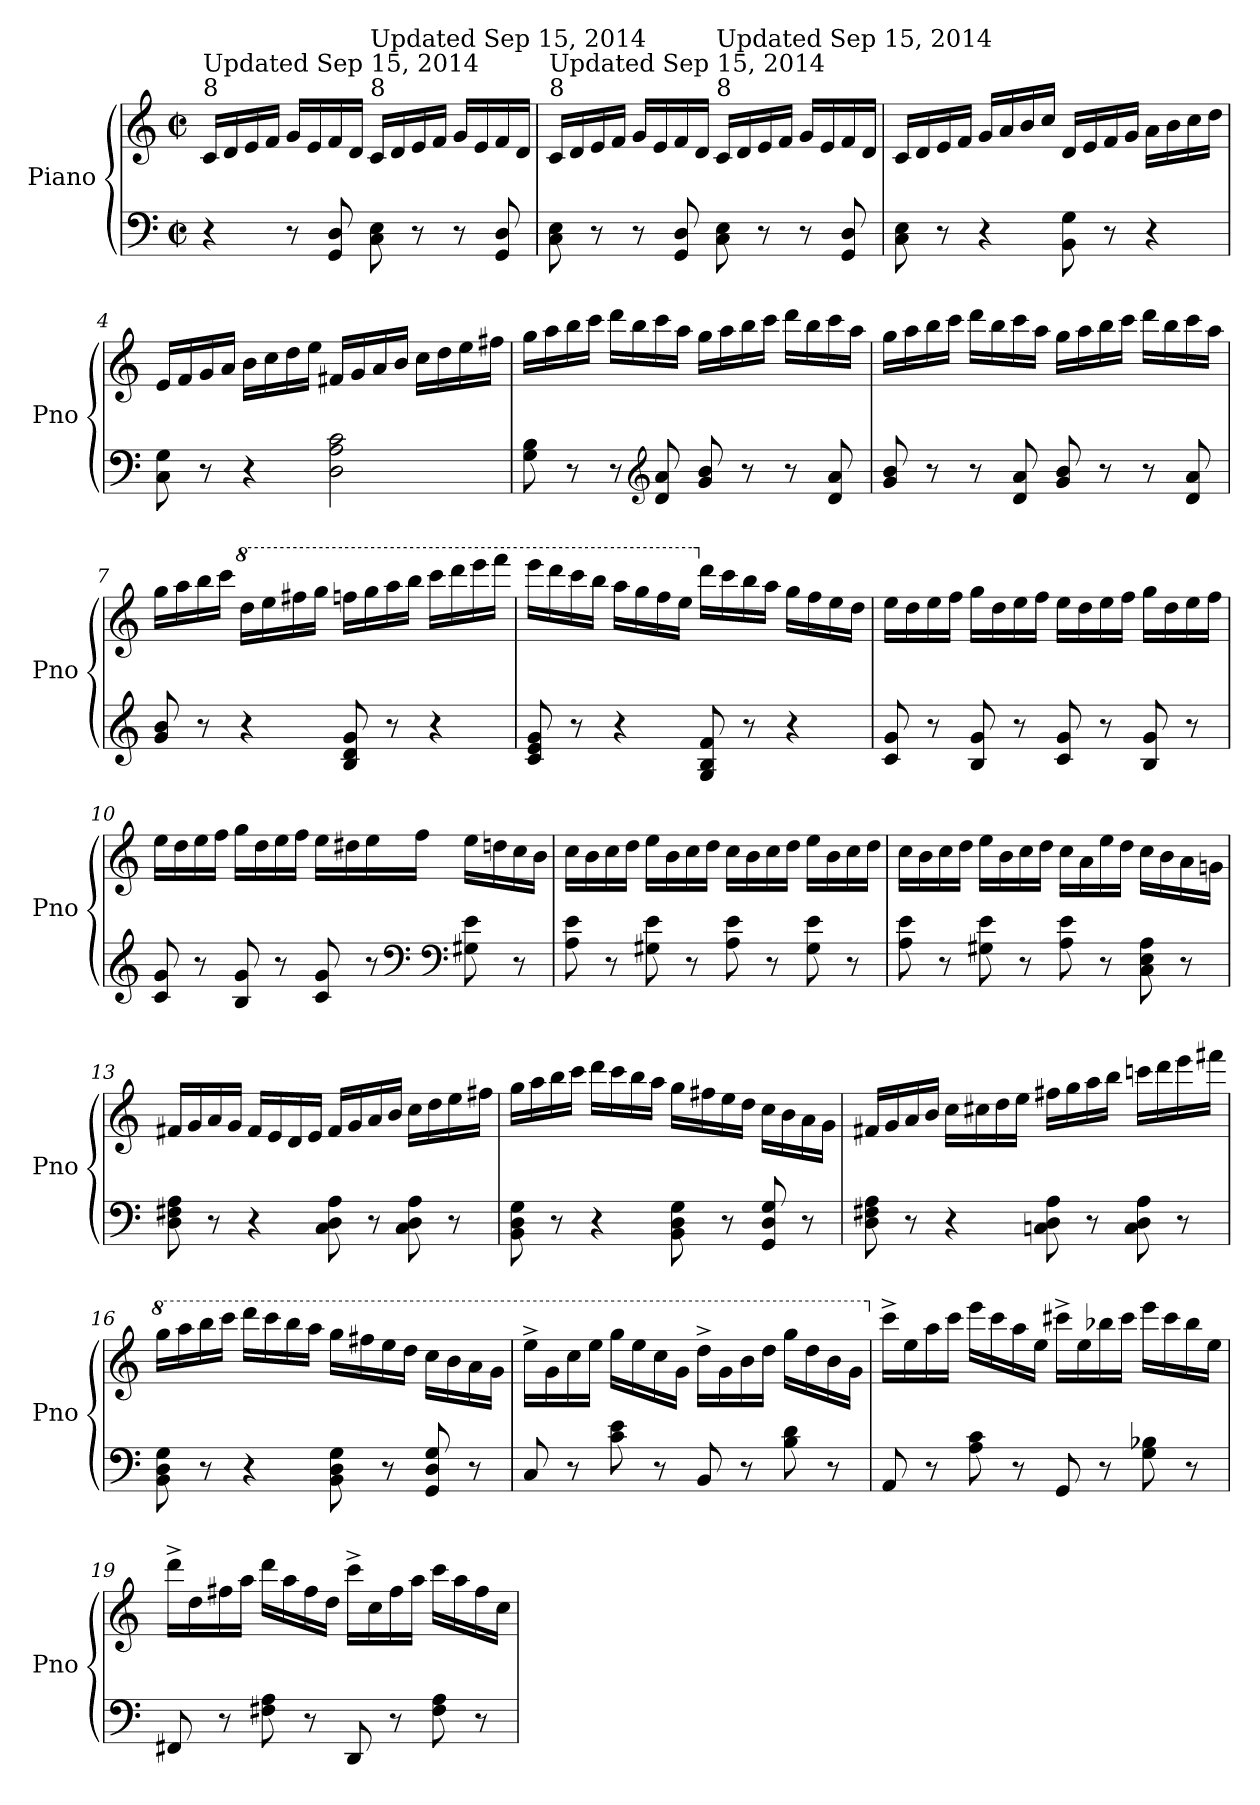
**kern	**kern
*part1	*part1
*staff2	*staff1
*I"Piano	*
*I'Pno	*
*clefF4	*clefG2
*k[]	*k[]
*M4/4	*M4/4
*met(c|)	*met(c|)
=1	=1
!	!LO:TX:a:t=8
!	!LO:TX:a:t=Updated Sep 15, 2014
4r	16c/LL
.	16d/
.	16e/
.	16f/JJ
8r	16g/LL
.	16e/
8GG/<< 8D/<<	16f/
.	16d/JJ
!	!LO:TX:a:t=8
!	!LO:TX:a:t=Updated Sep 15, 2014
8C\<< 8E\<<	16c/LL
.	16d/
8r	16e/
.	16f/JJ
8r	16g/LL
.	16e/
8GG/<< 8D/<<	16f/
.	16d/JJ
=2	=2
!	!LO:TX:a:t=8
!	!LO:TX:a:t=Updated Sep 15, 2014
8C\<< 8E\<<	16c/LL
.	16d/
8r	16e/
.	16f/JJ
8r	16g/LL
.	16e/
8GG/<< 8D/<<	16f/
.	16d/JJ
!	!LO:TX:a:t=8
!	!LO:TX:a:t=Updated Sep 15, 2014
8C\<< 8E\<<	16c/LL
.	16d/
8r	16e/
.	16f/JJ
8r	16g/LL
.	16e/
8GG/<< 8D/<<	16f/
.	16d/JJ
=3	=3
8C\<< 8E\<<	16c/LL
.	16d/
8r	16e/
.	16f/JJ
4r	16g/LL
.	16a/
.	16b/
.	16cc/JJ
8BB\<< 8G\<<	16d/LL
.	16e/
8r	16f/
.	16g/JJ
4r	16a\LL
.	16b\
.	16cc\
.	16dd\JJ
!!LO:LB:g=z
=4	=4
8C\<< 8G\<<	16e/LL
.	16f/
8r	16g/
.	16a/JJ
4r	16b\LL
.	16cc\
.	16dd\
.	16ee\JJ
2D\<<< 2A\<<< 2c\<<<	16f#X/LL
.	16g/
.	16a/
.	16b/JJ
.	16cc\LL
.	16dd\
.	16ee\
.	16ff#X\JJ
=5	=5
8G\<< 8B\<<	16gg\LL
.	16aa\
8r	16bb\
.	16ccc\JJ
8r	16ddd\LL
.	16bb\
*clefG2	*
8d/<< 8a/<<	16ccc\
.	16aa\JJ
8g/<< 8b/<<	16gg\LL
.	16aa\
8r	16bb\
.	16ccc\JJ
8r	16ddd\LL
.	16bb\
8d/<< 8a/<<	16ccc\
.	16aa\JJ
=6	=6
8g/<< 8b/<<	16gg\LL
.	16aa\
8r	16bb\
.	16ccc\JJ
8r	16ddd\LL
.	16bb\
8d/<< 8a/<<	16ccc\
.	16aa\JJ
8g/<< 8b/<<	16gg\LL
.	16aa\
8r	16bb\
.	16ccc\JJ
8r	16ddd\LL
.	16bb\
8d/<< 8a/<<	16ccc\
.	16aa\JJ
!!LO:LB:g=z
=7	=7
8g/<< 8b/<<	16gg\LL
.	16aa\
8r	16bb\
.	16ccc\JJ
*	*8va
4r	16ddd\LL
.	16eee\
.	16fff#X\
.	16ggg\JJ
8B/<<< 8d/<<< 8g/<<<	16fffn\LL
.	16ggg\
8r	16aaa\
.	16bbb\JJ
4r	16cccc\LL
.	16dddd\
.	16eeee\
.	16ffff\JJ
=8	=8
8c/<<< 8e/<<< 8g/<<<	16eeee\LL
.	16dddd\
8r	16cccc\
.	16bbb\JJ
4r	16aaa\LL
.	16ggg\
.	16fff\
.	16eee\JJ
*	*X8va
8G/<<< 8B/<<< 8f/<<<	16ddd\LL
.	16ccc\
8r	16bb\
.	16aa\JJ
4r	16gg\LL
.	16ff\
.	16ee\
.	16dd\JJ
=9	=9
8c/<< 8g/<<	16ee\LL
.	16dd\
8r	16ee\
.	16ff\JJ
8B/<< 8g/<<	16gg\LL
.	16dd\
8r	16ee\
.	16ff\JJ
8c/<< 8g/<<	16ee\LL
.	16dd\
8r	16ee\
.	16ff\JJ
8B/<< 8g/<<	16gg\LL
.	16dd\
8r	16ee\
.	16ff\JJ
!!LO:LB:g=z
=10	=10
8c/<< 8g/<<	16ee\LL
.	16dd\
8r	16ee\
.	16ff\JJ
8B/<< 8g/<<	16gg\LL
.	16dd\
8r	16ee\
.	16ff\JJ
8c/<< 8g/<<	16ee\LL
.	16dd#X\
8r	16ee\
*clefF4	*
.	16ff\JJ
*clefF4	*
8G#X\<< 8e\<<	16ee\LL
.	16ddn\
8r	16cc\
.	16b\JJ
=11	=11
8A\<< 8e\<<	16cc\LL
.	16b\
8r	16cc\
.	16dd\JJ
8G#X\<< 8e\<<	16ee\LL
.	16b\
8r	16cc\
.	16dd\JJ
8A\<< 8e\<<	16cc\LL
.	16b\
8r	16cc\
.	16dd\JJ
8G#\<< 8e\<<	16ee\LL
.	16b\
8r	16cc\
.	16dd\JJ
=12	=12
8A\<< 8e\<<	16cc\LL
.	16b\
8r	16cc\
.	16dd\JJ
8G#X\<< 8e\<<	16ee\LL
.	16b\
8r	16cc\
.	16dd\JJ
8A\<< 8e\<<	16cc\LL
.	16a\
8r	16ee\
.	16dd\JJ
8C\<<< 8E\<<< 8A\<<<	16cc\LL
.	16b\
8r	16a\
.	16gn\JJ
!!LO:LB:g=z
=13	=13
8D\<<< 8F#X\<<< 8A\<<<	16f#X/LL
.	16g/
8r	16a/
.	16g/JJ
4r	16f#/LL
.	16e/
.	16d/
.	16e/JJ
8C\<<< 8D\<<< 8A\<<<	16f#/LL
.	16g/
8r	16a/
.	16b/JJ
8C\<<< 8D\<<< 8A\<<<	16cc\LL
.	16dd\
8r	16ee\
.	16ff#X\JJ
=14	=14
8BB\<<< 8D\<<< 8G\<<<	16gg\LL
.	16aa\
8r	16bb\
.	16ccc\JJ
4r	16ddd\LL
.	16ccc\
.	16bb\
.	16aa\JJ
8BB\<<< 8D\<<< 8G\<<<	16gg\LL
.	16ff#X\
8r	16ee\
.	16dd\JJ
8GG/<<< 8D/<<< 8G/<<<	16cc\LL
.	16b\
8r	16a\
.	16g\JJ
=15	=15
8D\<<< 8F#X\<<< 8A\<<<	16f#X/LL
.	16g/
8r	16a/
.	16b/JJ
4r	16cc\LL
.	16cc#X\
.	16dd\
.	16ee\JJ
8Cn\<<< 8D\<<< 8A\<<<	16ff#X\LL
.	16gg\
8r	16aa\
.	16bb\JJ
8C\<<< 8D\<<< 8A\<<<	16cccn\LL
.	16ddd\
8r	16eee\
.	16fff#X\JJ
!!LO:PB:g=z
=16	=16
*	*8va
8BB\<<< 8D\<<< 8G\<<<	16ggg\LL
.	16aaa\
8r	16bbb\
.	16cccc\JJ
4r	16dddd\LL
.	16cccc\
.	16bbb\
.	16aaa\JJ
8BB\<<< 8D\<<< 8G\<<<	16ggg\LL
.	16fff#X\
8r	16eee\
.	16ddd\JJ
8GG/<<< 8D/<<< 8G/<<<	16ccc\LL
.	16bb\
8r	16aa\
.	16gg\JJ
=17	=17
8C</	16eee^\LL
.	16gg\
8r	16ccc\
.	16eee\JJ
8c\<< 8e\<<	16ggg\LL
.	16eee\
8r	16ccc\
.	16gg\JJ
8BB</	16ddd^\LL
.	16gg\
8r	16bb\
.	16ddd\JJ
8B\<< 8d\<<	16ggg\LL
.	16ddd\
8r	16bb\
.	16gg\JJ
=18	=18
*	*X8va
8AA</	16ccc^\LL
.	16ee\
8r	16aa\
.	16ccc\JJ
8A\<< 8c\<<	16eee\LL
.	16ccc\
8r	16aa\
.	16ee\JJ
8GG</	16ccc#X^\LL
.	16ee\
8r	16bb-X\
.	16ccc#\JJ
8G\<< 8B-X\<<	16eee\LL
.	16ccc#\
8r	16bb-\
.	16ee\JJ
!!LO:LB:g=z
=19	=19
8FF#X</	16ddd^\LL
.	16dd\
8r	16ff#X\
.	16aa\JJ
8F#X\<< 8A\<<	16ddd\LL
.	16aa\
8r	16ff#\
.	16dd\JJ
8DD</	16ccc^\LL
.	16cc\
8r	16ff#\
.	16aa\JJ
8F#\<< 8A\<<	16ccc\LL
.	16aa\
8r	16ff#\
.	16cc\JJ
=	=
*-	*-
